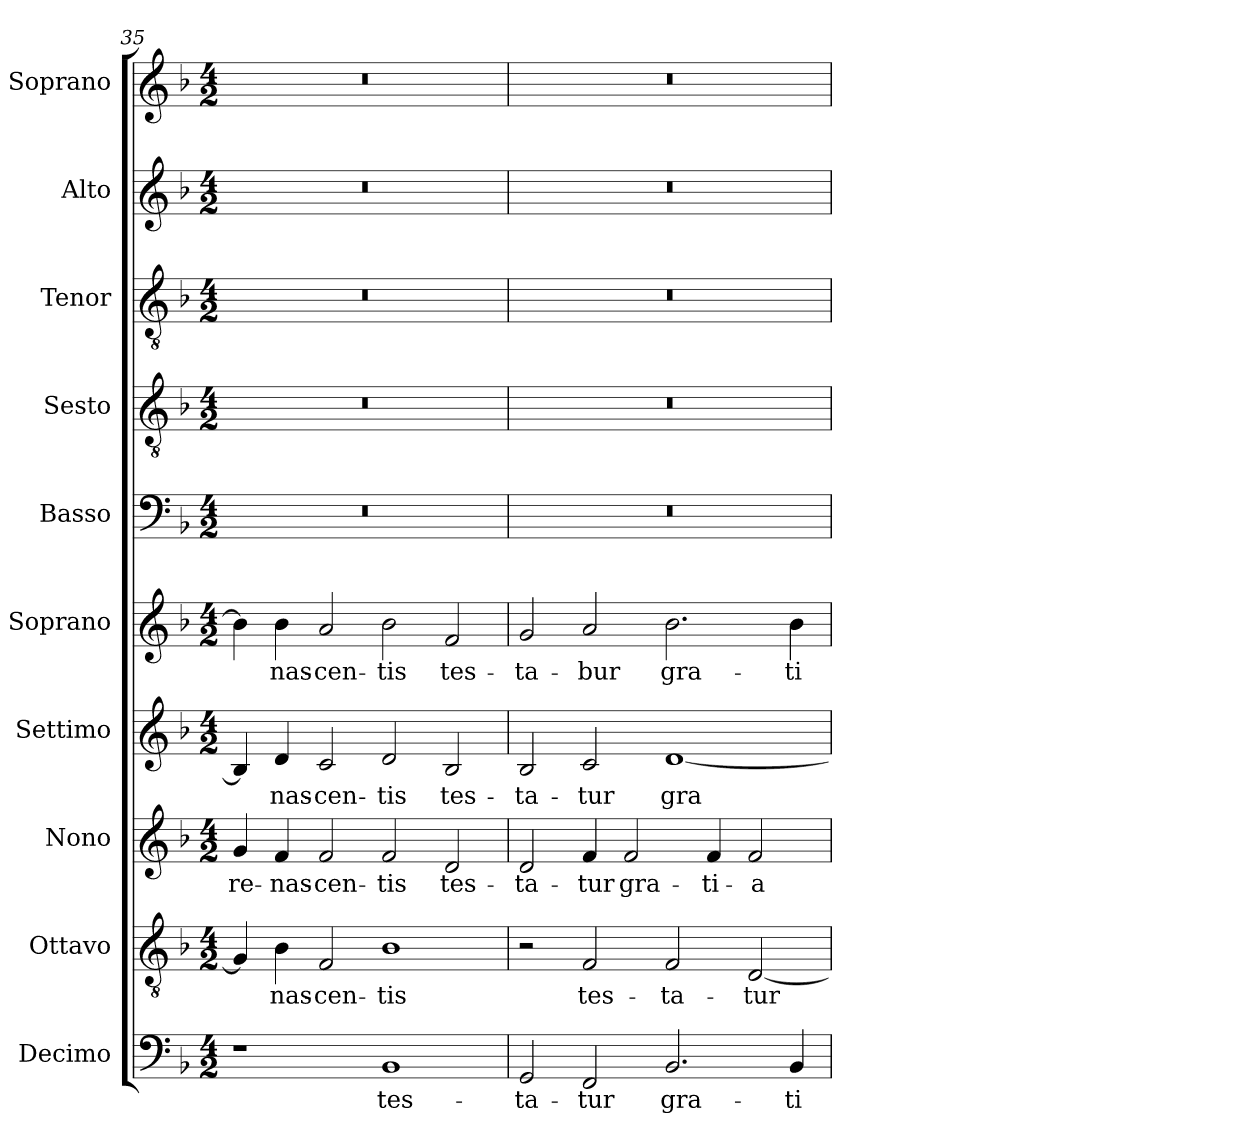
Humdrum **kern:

**kern	**text	**kern	**text	**kern	**text	**kern	**text	**kern	**text	**kern	**kern	**kern	**kern	**kern
*part10	*part10	*part9	*part9	*part8	*part8	*part7	*part7	*part6	*part6	*part5	*part4	*part3	*part2	*part1
*staff10	*staff10	*staff9	*staff9	*staff8	*staff8	*staff7	*staff7	*staff6	*staff6	*staff5	*staff4	*staff3	*staff2	*staff1
*I"Decimo	*	*I"Ottavo	*	*I"Nono	*	*I"Settimo	*	*I"Soprano	*	*I"Basso	*I"Sesto	*I"Tenor	*I"Alto	*I"Soprano
*I'Dc.	*	*I'Ot.	*	*I'N.	*	*I'St.	*	*I'S.	*	*I'B.	*I'Ss.	*I'T.	*I'A.	*I'S.
*clefF4	*	*clefGv2	*	*clefG2	*	*clefG2	*	*clefG2	*	*clefF4	*clefGv2	*clefGv2	*clefG2	*clefG2
*	*	*ITrd7c12	*	*	*	*	*	*	*	*	*ITrd7c12	*ITrd7c12	*	*
*k[b-]	*	*k[b-]	*	*k[b-]	*	*k[b-]	*	*k[b-]	*	*k[b-]	*k[b-]	*k[b-]	*k[b-]	*k[b-]
*F:	*	*F:	*	*F:	*	*F:	*	*F:	*	*F:	*F:	*F:	*F:	*F:
*M4/2	*	*M4/2	*	*M4/2	*	*M4/2	*	*M4/2	*	*M4/2	*M4/2	*M4/2	*M4/2	*M4/2
=35	=35	=35	=35	=35	=35	=35	=35	=35	=35	=35	=35	=35	=35	=35
!	!	!	!	!	!LO:LY:b:color=#000000	!	!	!	!	!LO:N:vis=1	!LO:N:vis=1	!LO:N:vis=1	!LO:N:vis=1	!LO:N:vis=1
1r	.	4GGi/]	.	4gi/	re-	4B-i/]	.	4b-i\]	.	0r	0r	0r	0r	0r
!	!	!	!LO:LY:b:color=#000000	!	!	!	!	!	!	!	!	!	!	!
!	!	!	!	!	!LO:LY:b:color=#000000	!	!	!	!	!	!	!	!	!
!	!	!	!	!	!	!	!LO:LY:b:color=#000000	!	!	!	!	!	!	!
!	!	!	!	!	!	!	!	!	!LO:LY:b:color=#000000	!	!	!	!	!
.	.	4BB-i\	-nas-	4fi/	-nas-	4di/	-nas-	4b-i\	-nas-	.	.	.	.	.
!	!	!	!LO:LY:b:color=#000000	!	!	!	!	!	!	!	!	!	!	!
!	!	!	!	!	!LO:LY:b:color=#000000	!	!	!	!	!	!	!	!	!
!	!	!	!	!	!	!	!LO:LY:b:color=#000000	!	!	!	!	!	!	!
!	!	!	!	!	!	!	!	!	!LO:LY:b:color=#000000	!	!	!	!	!
.	.	2FFi/	-cen-	2fi/	-cen-	2ci/	-cen-	2ai/	-cen-	.	.	.	.	.
!	!LO:LY:b:color=#000000	!	!	!	!	!	!	!	!	!	!	!	!	!
!	!	!	!LO:LY:b:color=#000000	!	!	!	!	!	!	!	!	!	!	!
!	!	!	!	!	!LO:LY:b:color=#000000	!	!	!	!	!	!	!	!	!
!	!	!	!	!	!	!	!LO:LY:b:color=#000000	!	!	!	!	!	!	!
!	!	!	!	!	!	!	!	!	!LO:LY:b:color=#000000	!	!	!	!	!
1BB-i	tes-	1BB-i	-tis	2fi/	-tis	2di/	-tis	2b-i\	-tis	.	.	.	.	.
!	!	!	!	!	!LO:LY:b:color=#000000	!	!	!	!	!	!	!	!	!
!	!	!	!	!	!	!	!LO:LY:b:color=#000000	!	!	!	!	!	!	!
!	!	!	!	!	!	!	!	!	!LO:LY:b:color=#000000	!	!	!	!	!
.	.	.	.	2di/	tes-	2B-i/	tes-	2fi/	tes-	.	.	.	.	.
=36	=36	=36	=36	=36	=36	=36	=36	=36	=36	=36	=36	=36	=36	=36
!	!LO:LY:b:color=#000000	!	!	!	!	!	!	!	!	!	!	!	!	!
!	!	!	!	!	!LO:LY:b:color=#000000	!	!	!	!	!	!	!	!	!
!	!	!	!	!	!	!	!LO:LY:b:color=#000000	!	!	!	!	!	!	!
!	!	!	!	!	!	!	!	!	!LO:LY:b:color=#000000	!LO:N:vis=1	!LO:N:vis=1	!LO:N:vis=1	!LO:N:vis=1	!LO:N:vis=1
2GGi/	-ta-	2r	.	2di/	-ta-	2B-i/	-ta-	2gi/	-ta-	0r	0r	0r	0r	0r
!	!LO:LY:b:color=#000000	!	!	!	!	!	!	!	!	!	!	!	!	!
!	!	!	!LO:LY:b:color=#000000	!	!	!	!	!	!	!	!	!	!	!
!	!	!	!	!	!LO:LY:b:color=#000000	!	!	!	!	!	!	!	!	!
!	!	!	!	!	!	!	!LO:LY:b:color=#000000	!	!	!	!	!	!	!
!	!	!	!	!	!	!	!	!	!LO:LY:b:color=#000000	!	!	!	!	!
2FFi/	-tur	2FFi/	tes-	4fi/	-tur	2ci/	-tur	2ai/	-bur	.	.	.	.	.
!	!	!	!	!	!LO:LY:b:color=#000000	!	!	!	!	!	!	!	!	!
.	.	.	.	2fi/	gra-	.	.	.	.	.	.	.	.	.
!	!LO:LY:b:color=#000000	!	!	!	!	!	!	!	!	!	!	!	!	!
!	!	!	!LO:LY:b:color=#000000	!	!	!	!	!	!	!	!	!	!	!
!	!	!	!	!	!	!	!LO:LY:b:color=#000000	!	!	!	!	!	!	!
!	!	!	!	!	!	!	!	!	!LO:LY:b:color=#000000	!	!	!	!	!
2.BB-i/	gra-	2FFi/	-ta-	.	.	[1di	gra-	2.b-i\	gra-	.	.	.	.	.
!	!	!	!	!	!LO:LY:b:color=#000000	!	!	!	!	!	!	!	!	!
.	.	.	.	4fi/	-ti-	.	.	.	.	.	.	.	.	.
!	!	!	!LO:LY:b:color=#000000	!	!	!	!	!	!	!	!	!	!	!
!	!	!	!	!	!LO:LY:b:color=#000000	!	!	!	!	!	!	!	!	!
.	.	[2DDi/	-tur	2fi/	-a	.	.	.	.	.	.	.	.	.
!	!LO:LY:b:color=#000000	!	!	!	!	!	!	!	!	!	!	!	!	!
!	!	!	!	!	!	!	!	!	!LO:LY:b:color=#000000	!	!	!	!	!
4BB-i/	-ti-	.	.	.	.	.	.	4b-i\	-ti-	.	.	.	.	.
=	=	=	=	=	=	=	=	=	=	=	=	=	=	=
*-	*-	*-	*-	*-	*-	*-	*-	*-	*-	*-	*-	*-	*-	*-
